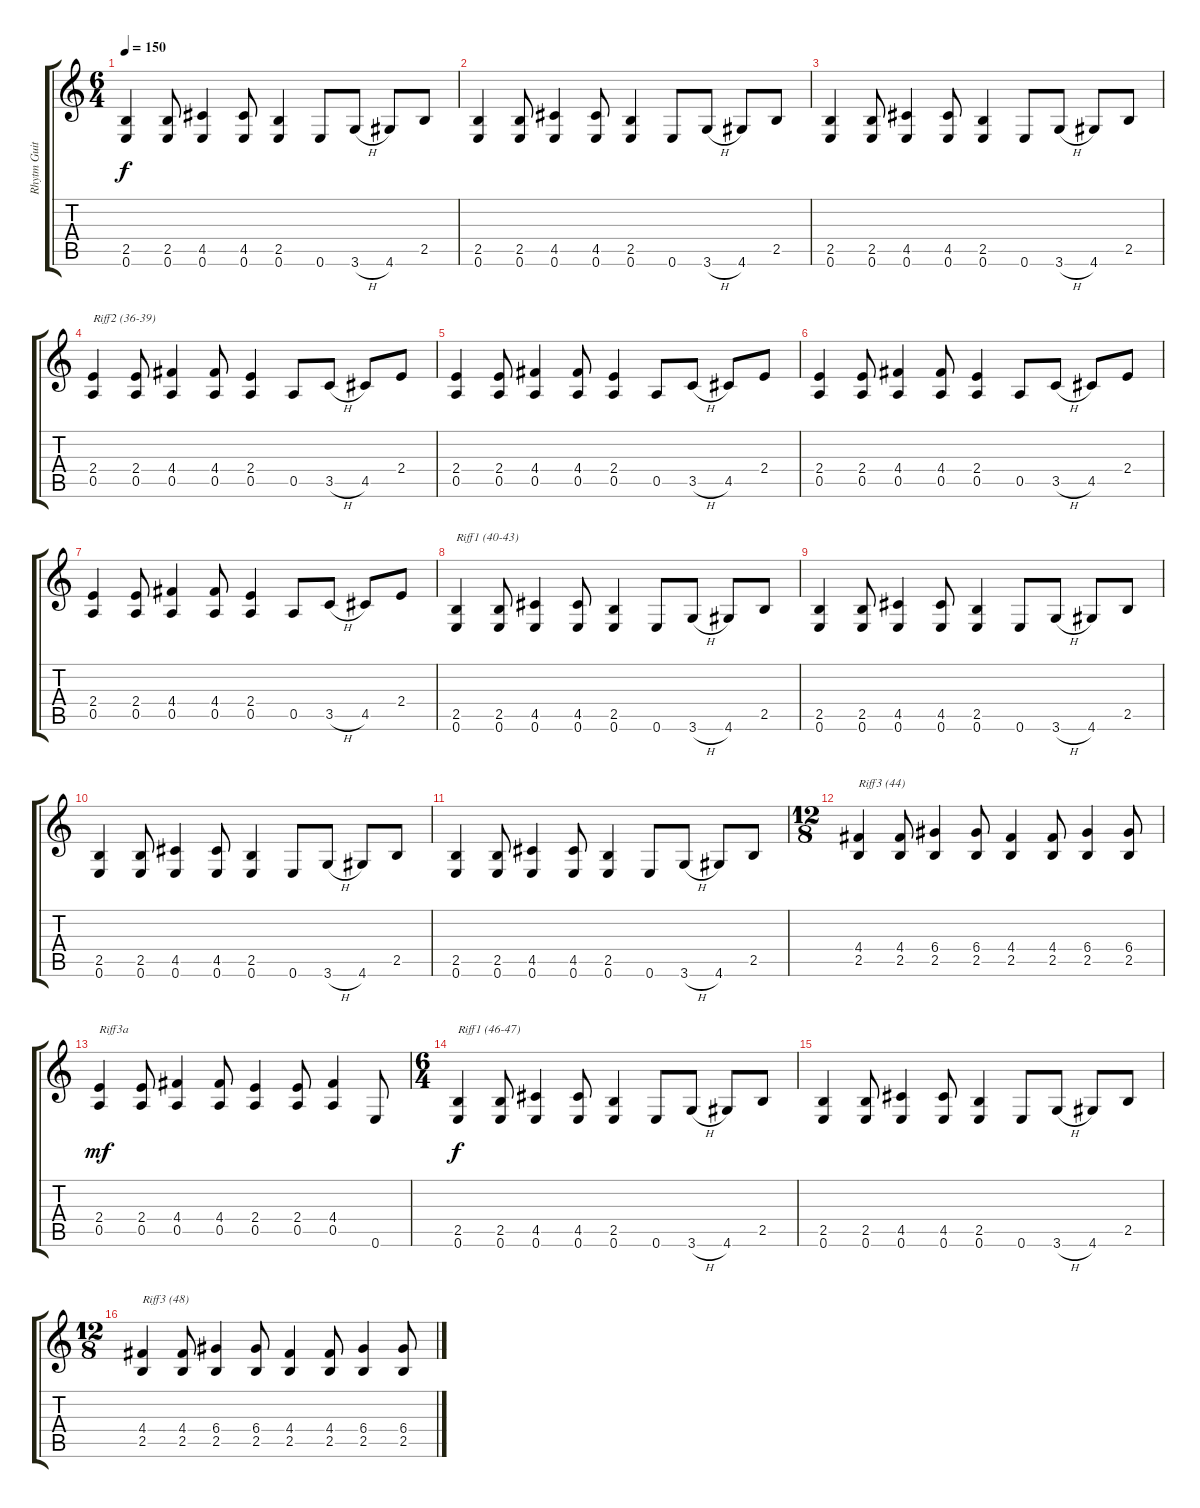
\track ("Rhytm Guitar" "Rhytm Guit") {instrument electricguitarmuted}
\staff {score tabs}
\tuning (E4 B3 G3 D3 A2 E2) {hide}
\ts (6 4)
\tempo 150
\clef g2
\ks c
(2.5 0.6).4{dy f} (2.5 0.6).8 (4.5 0.6).4 (4.5 0.6).8 (2.5 0.6).4 0.6.8 3.6{h}.8 4.6.8 2.5.8 |
(2.5 0.6).4 (2.5 0.6).8 (4.5 0.6).4 (4.5 0.6).8 (2.5 0.6).4 0.6.8 3.6{h}.8 4.6.8 2.5.8 |
(2.5 0.6).4 (2.5 0.6).8 (4.5 0.6).4 (4.5 0.6).8 (2.5 0.6).4 0.6.8 3.6{h}.8 4.6.8 2.5.8 |
(2.4 0.5).4{txt "Riff2 (36-39)"} (2.4 0.5).8 (4.4 0.5).4 (4.4 0.5).8 (2.4 0.5).4 0.5.8 3.5{h}.8 4.5.8 2.4.8 |
(2.4 0.5).4 (2.4 0.5).8 (4.4 0.5).4 (4.4 0.5).8 (2.4 0.5).4 0.5.8 3.5{h}.8 4.5.8 2.4.8 |
(2.4 0.5).4 (2.4 0.5).8 (4.4 0.5).4 (4.4 0.5).8 (2.4 0.5).4 0.5.8 3.5{h}.8 4.5.8 2.4.8 |
(2.4 0.5).4 (2.4 0.5).8 (4.4 0.5).4 (4.4 0.5).8 (2.4 0.5).4 0.5.8 3.5{h}.8 4.5.8 2.4.8 |
(2.5 0.6).4{txt "Riff1 (40-43)"} (2.5 0.6).8 (4.5 0.6).4 (4.5 0.6).8 (2.5 0.6).4 0.6.8 3.6{h}.8 4.6.8 2.5.8 |
(2.5 0.6).4 (2.5 0.6).8 (4.5 0.6).4 (4.5 0.6).8 (2.5 0.6).4 0.6.8 3.6{h}.8 4.6.8 2.5.8 |
(2.5 0.6).4 (2.5 0.6).8 (4.5 0.6).4 (4.5 0.6).8 (2.5 0.6).4 0.6.8 3.6{h}.8 4.6.8 2.5.8 |
(2.5 0.6).4 (2.5 0.6).8 (4.5 0.6).4 (4.5 0.6).8 (2.5 0.6).4 0.6.8 3.6{h}.8 4.6.8 2.5.8 |
\ts (12 8)
(4.4 2.5).4{txt "Riff3 (44)"} (4.4 2.5).8 (6.4 2.5).4 (6.4 2.5).8 (4.4 2.5).4 (4.4 2.5).8 (6.4 2.5).4 (6.4 2.5).8 |
(2.4 0.5).4{txt "Riff3a" dy mf} (2.4 0.5).8 (4.4 0.5).4 (4.4 0.5).8 (2.4 0.5).4 (2.4 0.5).8 (4.4 0.5).4 0.6.8 |
\ts (6 4)
(2.5 0.6).4{txt "Riff1 (46-47)" dy f} (2.5 0.6).8 (4.5 0.6).4 (4.5 0.6).8 (2.5 0.6).4 0.6.8 3.6{h}.8 4.6.8 2.5.8 |
(2.5 0.6).4 (2.5 0.6).8 (4.5 0.6).4 (4.5 0.6).8 (2.5 0.6).4 0.6.8 3.6{h}.8 4.6.8 2.5.8 |
\ts (12 8)
(4.4 2.5).4{txt "Riff3 (48)"} (4.4 2.5).8 (6.4 2.5).4 (6.4 2.5).8 (4.4 2.5).4 (4.4 2.5).8 (6.4 2.5).4 (6.4 2.5).8
